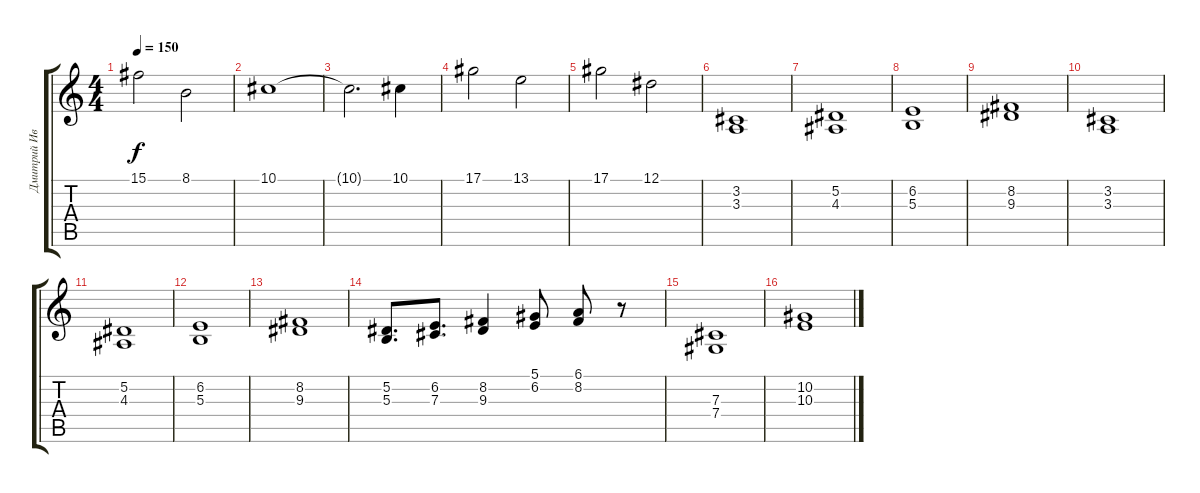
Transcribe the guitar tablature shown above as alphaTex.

\track ("Дмитрий Иванов" "Дмитрий Ив") {instrument stringensemble2}
\staff {score tabs}
\tuning (Eb4 Bb3 Gb3 Db3 Ab2 Eb2) {hide}
\ts (4 4)
\tempo 150
\clef g2
\ks c
15.1.2{dy f} 8.1.2 |
10.1.1 |
10.1{t}.2{d} 10.1.4 |
17.1.2 13.1.2 |
17.1.2 12.1.2 |
(3.2 3.3).1 |
(5.2 4.3).1 |
(6.2 5.3).1 |
(8.2 9.3).1 |
(3.2 3.3).1 |
(5.2 4.3).1 |
(6.2 5.3).1 |
(8.2 9.3).1 |
(5.2 5.3).8{d instrument stringensemble1} (6.2 7.3).8{d} (8.2 9.3).4 (5.1 6.2).8 (6.1 8.2).8 r.8 |
(7.3 7.4).1{instrument stringensemble2} |
(10.2 10.3).1
